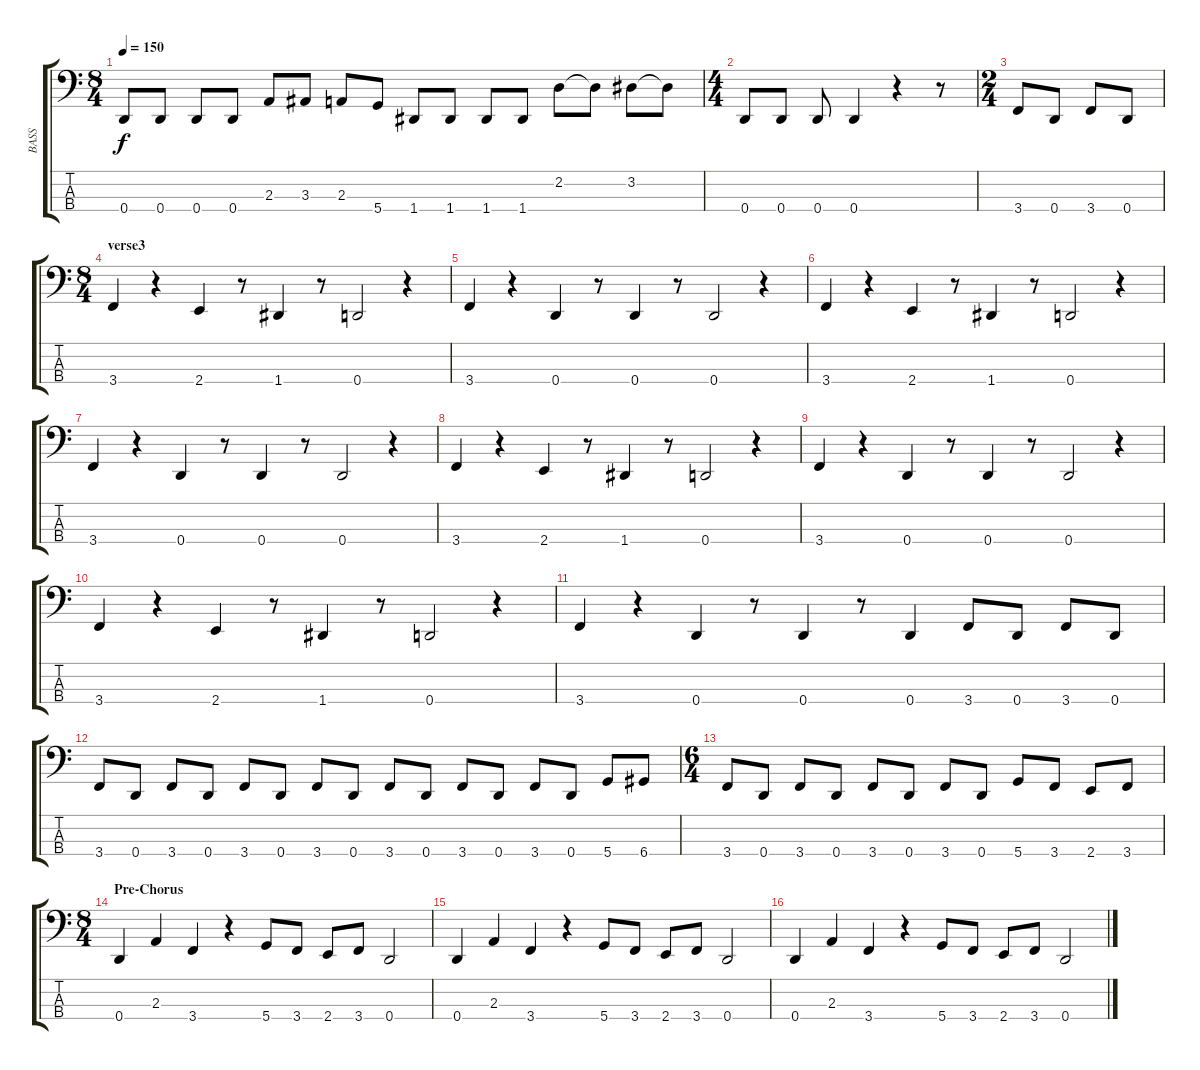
\track ("BASS" "BASS") {instrument electricbassfinger}
\staff {score tabs}
\tuning (F2 C2 G1 D1) {hide}
\ts (8 4)
\tempo 150
\clef f4
\ks c
0.4.8{dy f} 0.4.8 0.4.8 0.4.8 2.3.8 3.3.8 2.3.8 5.4.8 1.4.8 1.4.8 1.4.8 1.4.8 2.2.8 2.2{t}.8 3.2.8 3.2{t}.8 |
\ts (4 4)
0.4.8 0.4.8 0.4.8 0.4.4 r.4 r.8 |
\ts (2 4)
3.4.8 0.4.8 3.4.8 0.4.8 |
\ts (8 4)
\section ("" "verse3")
3.4.4 r.4 2.4.4 r.8 1.4.4 r.8 0.4.2 r.4 |
3.4.4 r.4 0.4.4 r.8 0.4.4 r.8 0.4.2 r.4 |
3.4.4 r.4 2.4.4 r.8 1.4.4 r.8 0.4.2 r.4 |
3.4.4 r.4 0.4.4 r.8 0.4.4 r.8 0.4.2 r.4 |
3.4.4 r.4 2.4.4 r.8 1.4.4 r.8 0.4.2 r.4 |
3.4.4 r.4 0.4.4 r.8 0.4.4 r.8 0.4.2 r.4 |
3.4.4 r.4 2.4.4 r.8 1.4.4 r.8 0.4.2 r.4 |
3.4.4 r.4 0.4.4 r.8 0.4.4 r.8 0.4.4 3.4.8 0.4.8 3.4.8 0.4.8 |
3.4.8 0.4.8 3.4.8 0.4.8 3.4.8 0.4.8 3.4.8 0.4.8 3.4.8 0.4.8 3.4.8 0.4.8 3.4.8 0.4.8 5.4.8 6.4.8 |
\ts (6 4)
3.4.8 0.4.8 3.4.8 0.4.8 3.4.8 0.4.8 3.4.8 0.4.8 5.4.8 3.4.8 2.4.8 3.4.8 |
\ts (8 4)
\section ("" "Pre-Chorus")
0.4.4 2.3.4 3.4.4 r.4 5.4.8 3.4.8 2.4.8 3.4.8 0.4.2 |
0.4.4 2.3.4 3.4.4 r.4 5.4.8 3.4.8 2.4.8 3.4.8 0.4.2 |
0.4.4 2.3.4 3.4.4 r.4 5.4.8 3.4.8 2.4.8 3.4.8 0.4.2
